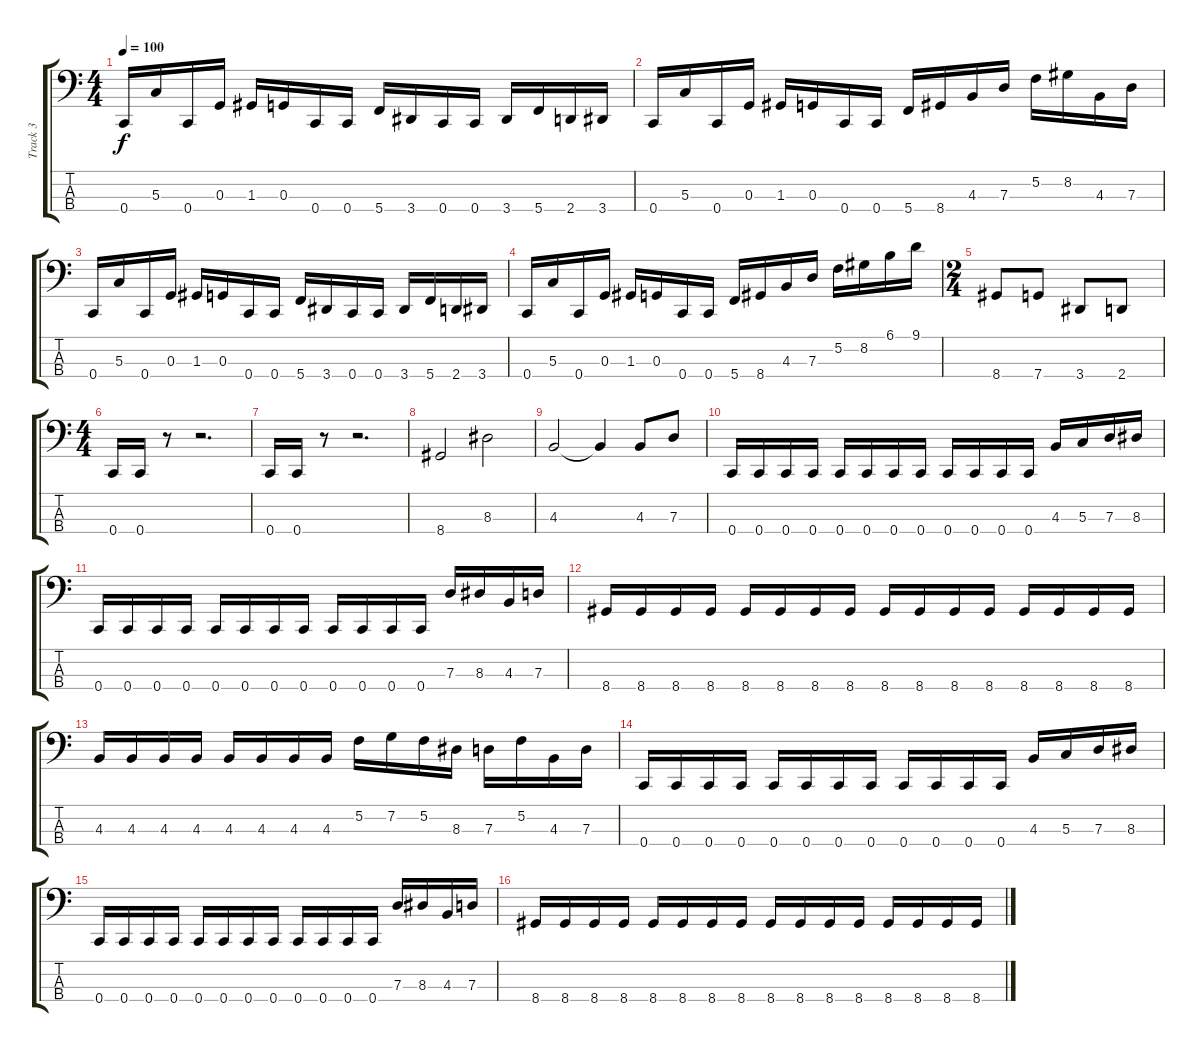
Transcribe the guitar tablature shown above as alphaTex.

\track ("Track 3" "Track 3") {instrument electricbassfinger}
\staff {score tabs}
\tuning (F2 C2 G1 C1) {hide}
\ts (4 4)
\tempo 100
\clef f4
\ks c
0.4.16{dy f} 5.3.16 0.4.16 0.3.16 1.3.16 0.3.16 0.4.16 0.4.16 5.4.16 3.4.16 0.4.16 0.4.16 3.4.16 5.4.16 2.4.16 3.4.16 |
0.4.16 5.3.16 0.4.16 0.3.16 1.3.16 0.3.16 0.4.16 0.4.16 5.4.16 8.4.16 4.3.16 7.3.16 5.2.16 8.2.16 4.3.16 7.3.16 |
0.4.16 5.3.16 0.4.16 0.3.16 1.3.16 0.3.16 0.4.16 0.4.16 5.4.16 3.4.16 0.4.16 0.4.16 3.4.16 5.4.16 2.4.16 3.4.16 |
0.4.16 5.3.16 0.4.16 0.3.16 1.3.16 0.3.16 0.4.16 0.4.16 5.4.16 8.4.16 4.3.16 7.3.16 5.2.16 8.2.16 6.1.16 9.1.16 |
\ts (2 4)
8.4.8 7.4.8 3.4.8 2.4.8 |
\ts (4 4)
0.4.16 0.4.16 r.8 r.2{d} |
0.4.16 0.4.16 r.8 r.2{d} |
8.4.2 8.3.2 |
4.3.2 4.3{t}.4 4.3.8 7.3.8 |
0.4.16 0.4.16 0.4.16 0.4.16 0.4.16 0.4.16 0.4.16 0.4.16 0.4.16 0.4.16 0.4.16 0.4.16 4.3.16 5.3.16 7.3.16 8.3.16 |
0.4.16 0.4.16 0.4.16 0.4.16 0.4.16 0.4.16 0.4.16 0.4.16 0.4.16 0.4.16 0.4.16 0.4.16 7.3.16 8.3.16 4.3.16 7.3.16 |
8.4.16 8.4.16 8.4.16 8.4.16 8.4.16 8.4.16 8.4.16 8.4.16 8.4.16 8.4.16 8.4.16 8.4.16 8.4.16 8.4.16 8.4.16 8.4.16 |
4.3.16 4.3.16 4.3.16 4.3.16 4.3.16 4.3.16 4.3.16 4.3.16 5.2.16 7.2.16 5.2.16 8.3.16 7.3.16 5.2.16 4.3.16 7.3.16 |
0.4.16 0.4.16 0.4.16 0.4.16 0.4.16 0.4.16 0.4.16 0.4.16 0.4.16 0.4.16 0.4.16 0.4.16 4.3.16 5.3.16 7.3.16 8.3.16 |
0.4.16 0.4.16 0.4.16 0.4.16 0.4.16 0.4.16 0.4.16 0.4.16 0.4.16 0.4.16 0.4.16 0.4.16 7.3.16 8.3.16 4.3.16 7.3.16 |
8.4.16 8.4.16 8.4.16 8.4.16 8.4.16 8.4.16 8.4.16 8.4.16 8.4.16 8.4.16 8.4.16 8.4.16 8.4.16 8.4.16 8.4.16 8.4.16
